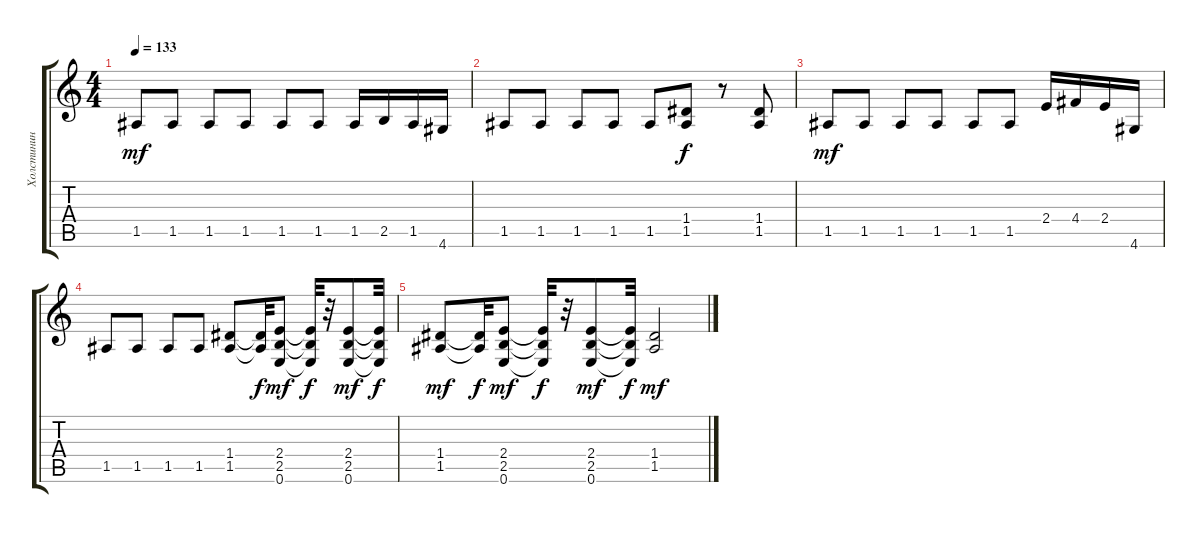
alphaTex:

\track ("Холстинин" "Холстинин") {instrument distortionguitar}
\staff {score tabs}
\tuning (E4 B3 G3 D3 A2 E2) {hide}
\ts (4 4)
\tempo 133
\clef g2
\ks c
1.5.8{dy mf} 1.5.8 1.5.8 1.5.8 1.5.8 1.5.8 1.5.16 2.5.16 1.5.16 4.6.16 |
1.5.8 1.5.8 1.5.8 1.5.8 1.5.8 (1.4 1.5).8{dy f} r.8 (1.4 1.5).8 |
1.5.8{dy mf} 1.5.8 1.5.8 1.5.8 1.5.8 1.5.8 2.4.16 4.4.16 2.4.16 4.6.16 |
1.5.8 1.5.8 1.5.8 1.5.8 (1.4 1.5).8 (1.4{t} 1.5{t}).32{dy f} (2.4 2.5 0.6).8{dy mf} (2.4{t} 2.5{t} 0.6{t}).32{dy f} r.32 (2.4 2.5 0.6).8{dy mf} (2.4{t} 2.5{t} 0.6{t}).32{dy f} |
(1.4 1.5).8{dy mf} (1.4{t} 1.5{t}).32{dy f} (2.4 2.5 0.6).8{dy mf} (2.4{t} 2.5{t} 0.6{t}).32{dy f} r.32 (2.4 2.5 0.6).8{dy mf} (2.4{t} 2.5{t} 0.6{t}).32{dy f} (1.4 1.5).2{dy mf}
